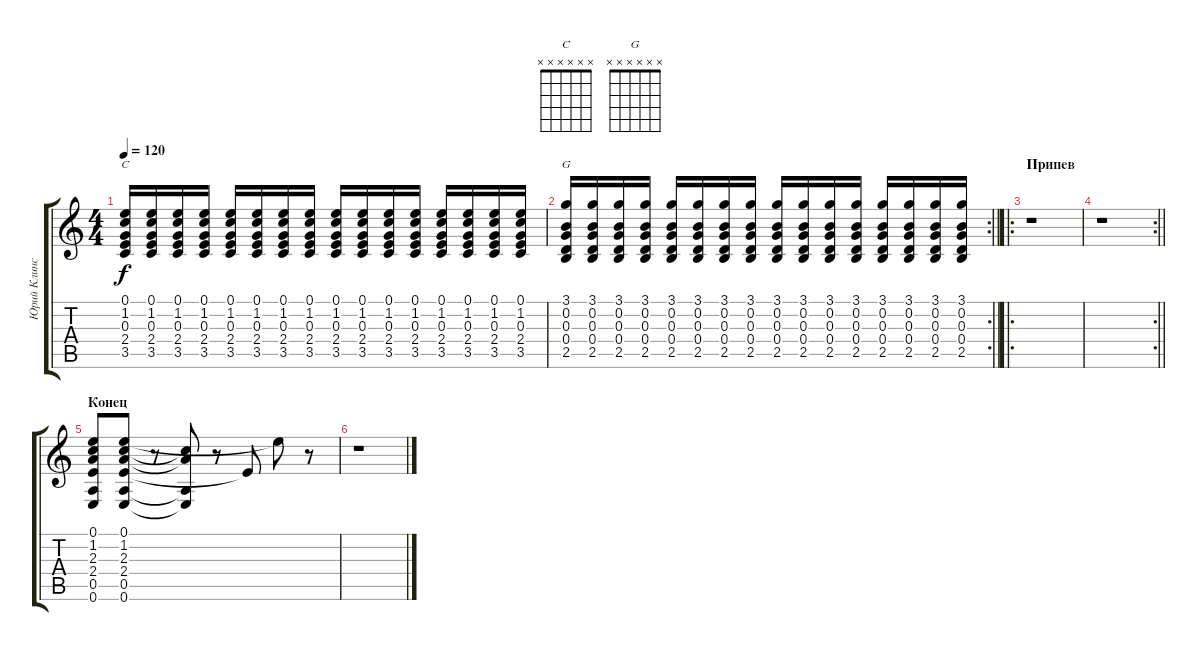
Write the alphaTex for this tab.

\track ("Юрий Клинских" "Юрий Клинс") {instrument acousticguitarsteel}
\staff {score tabs}
\tuning (E4 B3 G3 D3 A2 E2) {hide}
\chord ("C" x x x x x x)
\chord ("G" x x x x x x)
\ts (4 4)
\tempo 120
\clef g2
\ks c
(0.1 1.2 0.3 2.4 3.5).16{ch "C" dy f} (0.1 1.2 0.3 2.4 3.5).16 (0.1 1.2 0.3 2.4 3.5).16 (0.1 1.2 0.3 2.4 3.5).16 (0.1 1.2 0.3 2.4 3.5).16 (0.1 1.2 0.3 2.4 3.5).16 (0.1 1.2 0.3 2.4 3.5).16 (0.1 1.2 0.3 2.4 3.5).16 (0.1 1.2 0.3 2.4 3.5).16 (0.1 1.2 0.3 2.4 3.5).16 (0.1 1.2 0.3 2.4 3.5).16 (0.1 1.2 0.3 2.4 3.5).16 (0.1 1.2 0.3 2.4 3.5).16 (0.1 1.2 0.3 2.4 3.5).16 (0.1 1.2 0.3 2.4 3.5).16 (0.1 1.2 0.3 2.4 3.5).16 |
\rc 2
\barLineRight lightlight
(3.1 0.2 0.3 0.4 2.5).16{ch "G"} (3.1 0.2 0.3 0.4 2.5).16 (3.1 0.2 0.3 0.4 2.5).16 (3.1 0.2 0.3 0.4 2.5).16 (3.1 0.2 0.3 0.4 2.5).16 (3.1 0.2 0.3 0.4 2.5).16 (3.1 0.2 0.3 0.4 2.5).16 (3.1 0.2 0.3 0.4 2.5).16 (3.1 0.2 0.3 0.4 2.5).16 (3.1 0.2 0.3 0.4 2.5).16 (3.1 0.2 0.3 0.4 2.5).16 (3.1 0.2 0.3 0.4 2.5).16 (3.1 0.2 0.3 0.4 2.5).16 (3.1 0.2 0.3 0.4 2.5).16 (3.1 0.2 0.3 0.4 2.5).16 (3.1 0.2 0.3 0.4 2.5).16 |
\ro
\section ("" "Припев")
r.1 |
\rc 2
\barLineRight lightlight
r.1 |
\section ("" "Конец")
(0.1 1.2 2.3 2.4 0.5 0.6).8 (0.1 1.2 2.3 2.4 0.5 0.6).8 r.8 (1.2{t} 2.3{t} 0.5{t} 0.6{t}).8 r.8 2.4{t}.8 0.1{t}.8 r.8 |
r.1
